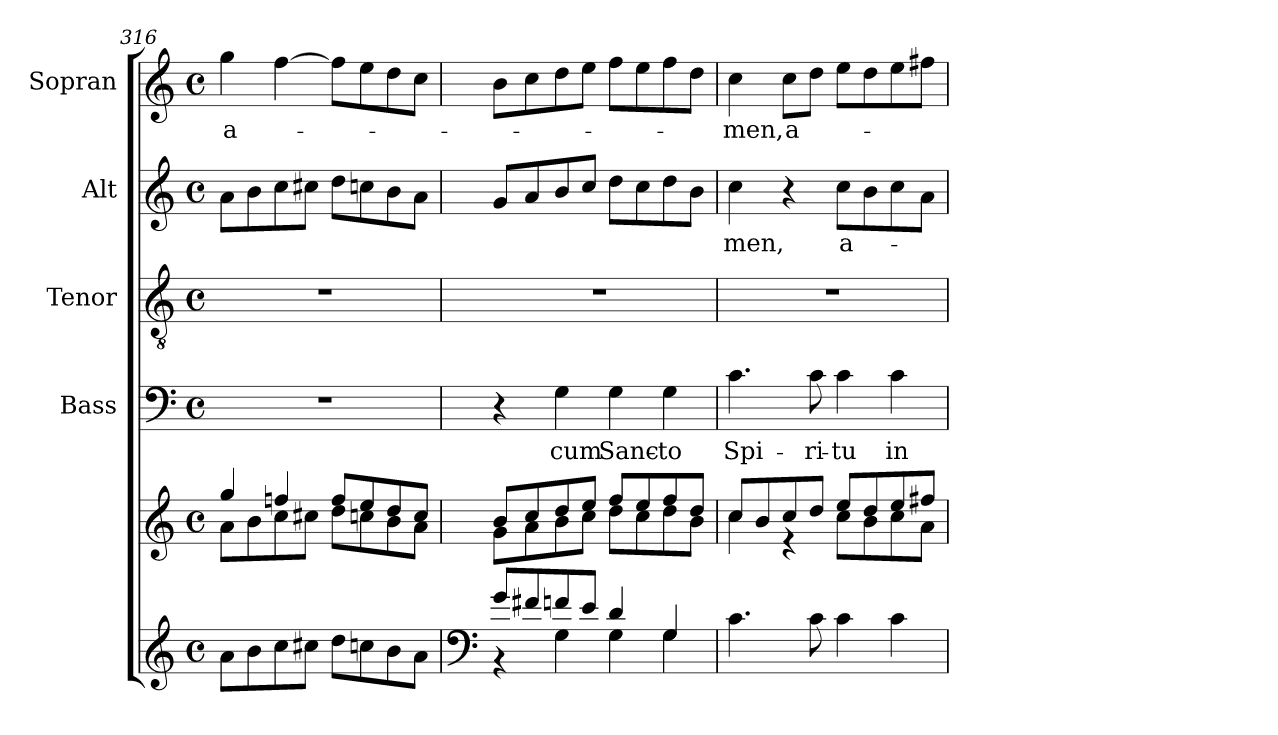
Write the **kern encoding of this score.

**kern	**kern	**kern	**text	**kern	**kern	**text	**kern	**text
*part5	*part5	*part4	*part4	*part3	*part2	*part2	*part1	*part1
*staff6	*staff5	*staff4	*staff4	*staff3	*staff2	*staff2	*staff1	*staff1
*	*	*I"Bass	*	*I"Tenor	*I"Alt	*	*I"Sopran	*
*	*	*I'B.	*	*I'T.	*I'A.	*	*I'S.	*
*clefG2	*clefG2	*clefF4	*	*clefGv2	*clefG2	*	*clefG2	*
*k[]	*k[]	*k[]	*	*k[]	*k[]	*	*k[]	*
*C:	*C:	*C:	*	*C:	*C:	*	*C:	*
*M4/4	*M4/4	*M4/4	*	*M4/4	*M4/4	*	*M4/4	*
*met(c)	*met(c)	*met(c)	*	*met(c)	*met(c)	*	*met(c)	*
=316	=316	=316	=316	=316	=316	=316	=316	=316
*	*^	*	*	*	*	*	*	*
!	!	!	!	!	!	!	!	!	!LO:LY:b
8a\L	4gg/	8a\L	1r	.	1r	8a\L	.	4gg\	a-
8b\	.	8b\	.	.	.	8b\	.	.	.
8cc\	4ffn/	8cc\	.	.	.	8cc\	.	[4ff\	.
8cc#X\J	.	8cc#X\J	.	.	.	8cc#X\J	.	.	.
8dd\L	8ff/L	8dd\L	.	.	.	8dd\L	.	8ff\L]	.
8ccn\	8ee/	8ccn\	.	.	.	8ccn\	.	8ee\	.
8b\	8dd/	8b\	.	.	.	8b\	.	8dd\	.
8a\J	8cc/J	8a\J	.	.	.	8a\J	.	8cc\J	.
=317	=317	=317	=317	=317	=317	=317	=317	=317	=317
*clefF4	*	*	*	*	*	*	*	*	*
*^	*	*	*	*	*	*	*	*	*
8g/L	4r	8b/L	8g\L	4r	.	1r	8g/L	.	8b\L	.
8f#X/	.	8cc/	8a\	.	.	.	8a/	.	8cc\	.
!	!	!	!	!	!LO:LY:b	!	!	!	!	!
8fn/	4G\	8dd/	8b\	4G\	cum	.	8b/	.	8dd\	.
8e/J	.	8ee/J	8cc\J	.	.	.	8cc/J	.	8ee\J	.
!	!	!	!	!	!LO:LY:b	!	!	!	!	!
4d/	4G\	8ff/L	8dd\L	4G\	Sanc-	.	8dd\L	.	8ff\L	.
.	.	8ee/	8cc\	.	.	.	8cc\	.	8ee\	.
!	!	!	!	!	!LO:LY:b	!	!	!	!	!
4G/	4G\	8ff/	8dd\	4G\	-to	.	8dd\	.	8ff\	.
.	.	8dd/J	8b\J	.	.	.	8b\J	.	8dd\J	.
*v	*v	*	*	*	*	*	*	*	*	*
=318	=318	=318	=318	=318	=318	=318	=318	=318	=318
!	!	!	!	!LO:LY:b	!	!	!LO:LY:b	!	!LO:LY:b
4.c\	8cc/L	4cc\	4.c\	Spi-	1r	4cc\	-men,	4cc\	-men,
.	8b/	.	.	.	.	.	.	.	.
!	!	!	!	!	!	!	!	!	!LO:LY:b
.	8cc/	4re	.	.	.	4r	.	8cc\L	a-
!	!	!	!	!LO:LY:b	!	!	!	!	!
8c\	8dd/J	.	8c\	-ri-	.	.	.	8dd\J	.
!	!	!	!	!LO:LY:b	!	!	!LO:LY:b	!	!
4c\	8ee/L	8cc\L	4c\	-tu	.	8cc\L	a-	8ee\L	.
.	8dd/	8b\	.	.	.	8b\	.	8dd\	.
!	!	!	!	!LO:LY:b	!	!	!	!	!
4c\	8ee/	8cc\	4c\	in	.	8cc\	.	8ee\	.
.	8ff#X/J	8a\J	.	.	.	8a\J	.	8ff#X\J	.
*	*v	*v	*	*	*	*	*	*	*
=	=	=	=	=	=	=	=	=
*-	*-	*-	*-	*-	*-	*-	*-	*-
